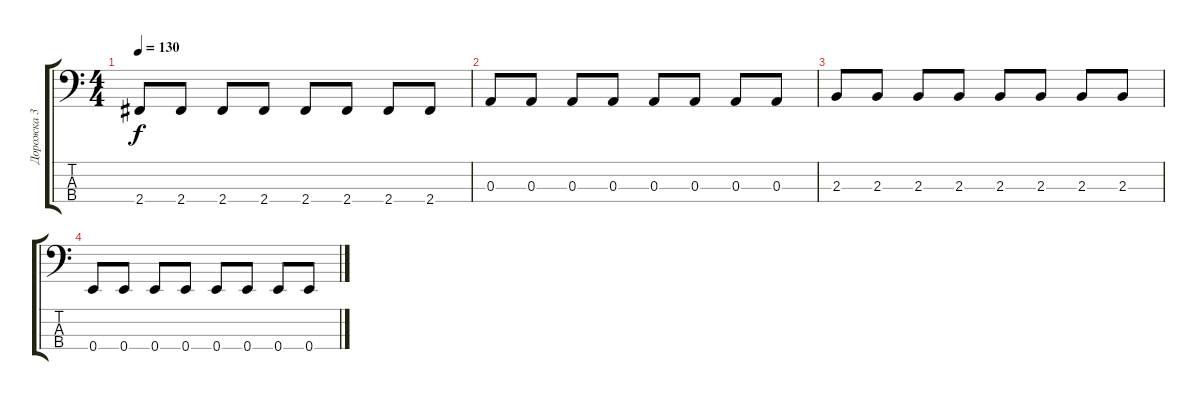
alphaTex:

\track ("Дорожка 3" "Дорожка 3") {instrument electricbassfinger}
\staff {score tabs}
\tuning (G2 D2 A1 E1) {hide}
\ts (4 4)
\tempo 130
\clef f4
\ks c
2.4.8{dy f} 2.4.8 2.4.8 2.4.8 2.4.8 2.4.8 2.4.8 2.4.8 |
0.3.8 0.3.8 0.3.8 0.3.8 0.3.8 0.3.8 0.3.8 0.3.8 |
2.3.8 2.3.8 2.3.8 2.3.8 2.3.8 2.3.8 2.3.8 2.3.8 |
0.4.8 0.4.8 0.4.8 0.4.8 0.4.8 0.4.8 0.4.8 0.4.8
